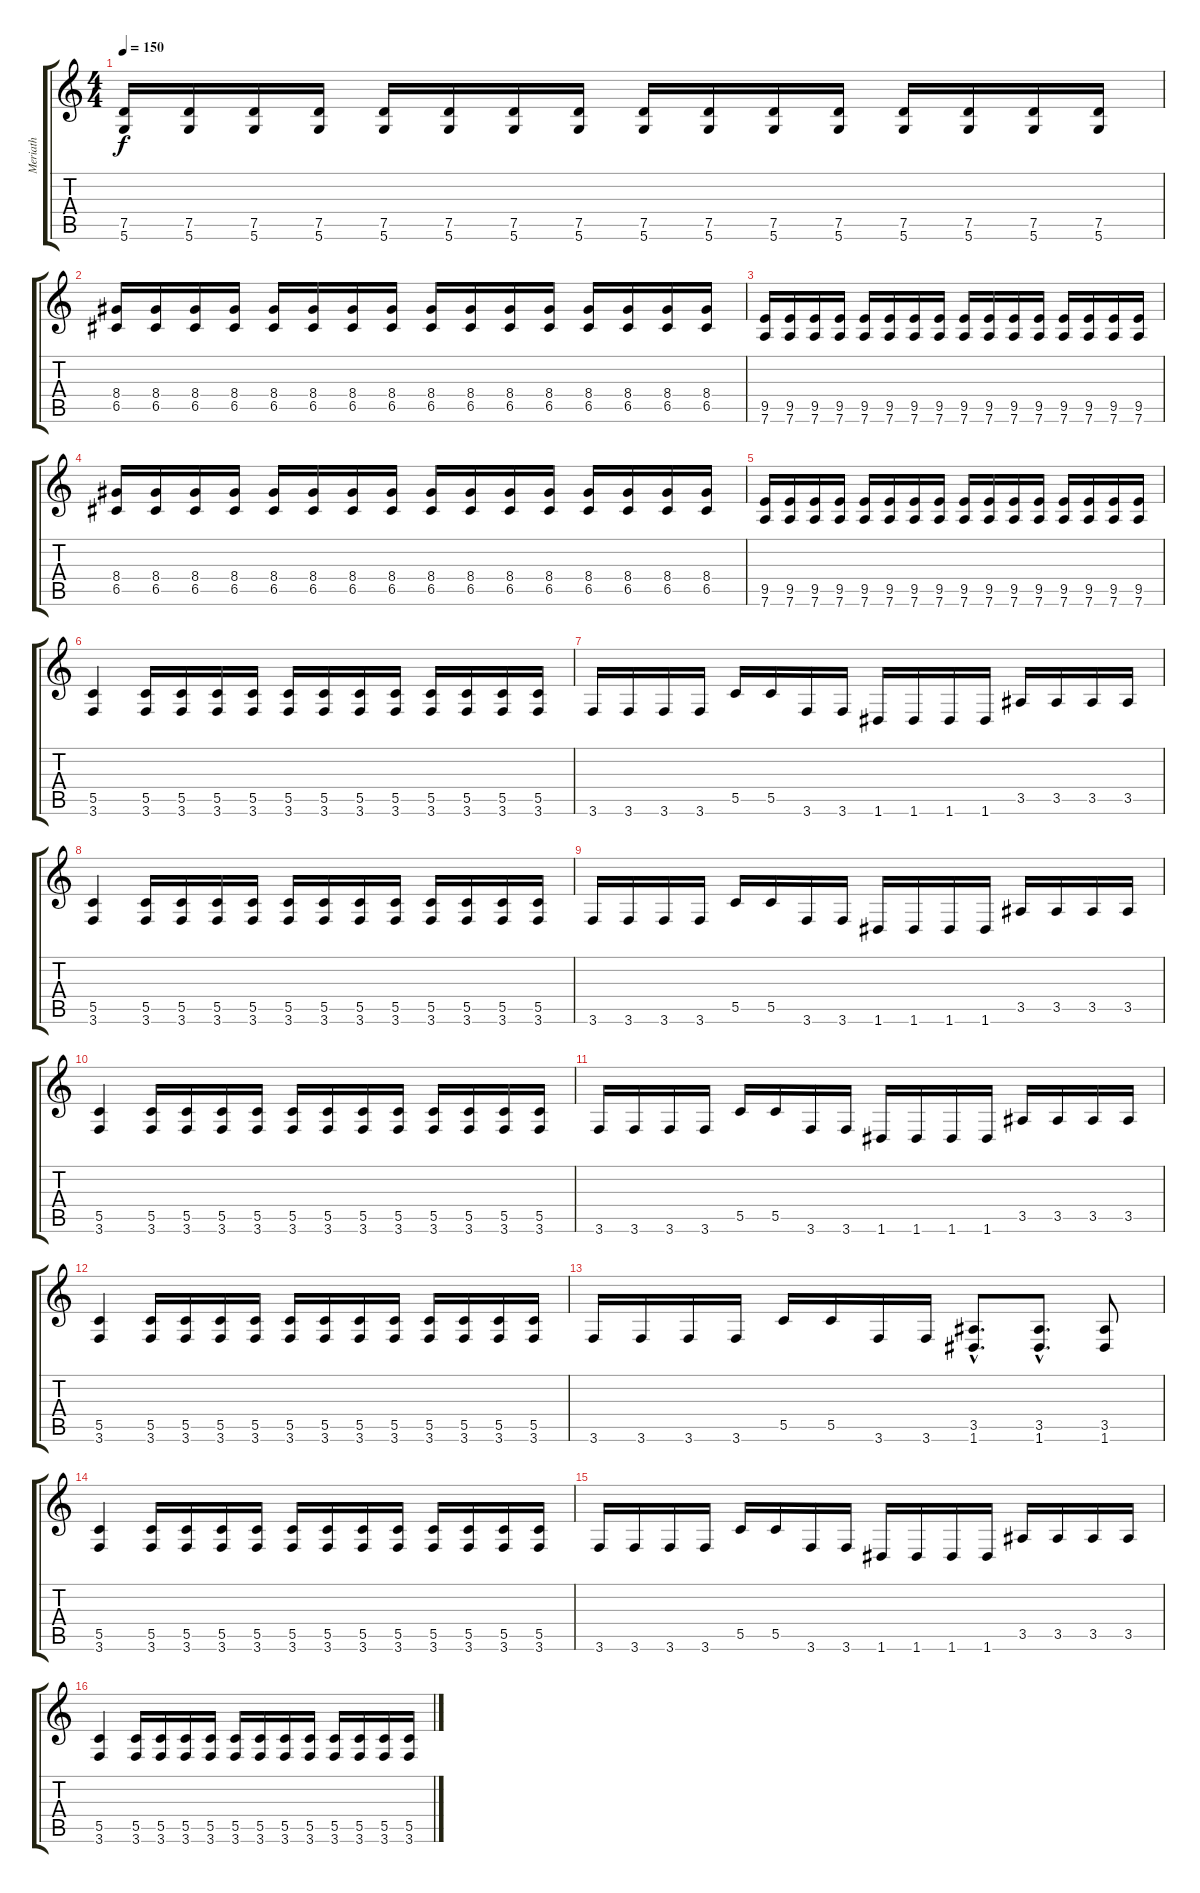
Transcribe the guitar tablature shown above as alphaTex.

\track ("Meriath" "Meriath") {instrument distortionguitar}
\staff {score tabs}
\tuning (D4 A3 F3 C3 G2 D2) {hide}
\ts (4 4)
\tempo 150
\clef g2
\ks c
(7.5 5.6).16{dy f} (7.5 5.6).16 (7.5 5.6).16 (7.5 5.6).16 (7.5 5.6).16 (7.5 5.6).16 (7.5 5.6).16 (7.5 5.6).16 (7.5 5.6).16 (7.5 5.6).16 (7.5 5.6).16 (7.5 5.6).16 (7.5 5.6).16 (7.5 5.6).16 (7.5 5.6).16 (7.5 5.6).16 |
(8.4 6.5).16 (8.4 6.5).16 (8.4 6.5).16 (8.4 6.5).16 (8.4 6.5).16 (8.4 6.5).16 (8.4 6.5).16 (8.4 6.5).16 (8.4 6.5).16 (8.4 6.5).16 (8.4 6.5).16 (8.4 6.5).16 (8.4 6.5).16 (8.4 6.5).16 (8.4 6.5).16 (8.4 6.5).16 |
(9.5 7.6).16 (9.5 7.6).16 (9.5 7.6).16 (9.5 7.6).16 (9.5 7.6).16 (9.5 7.6).16 (9.5 7.6).16 (9.5 7.6).16 (9.5 7.6).16 (9.5 7.6).16 (9.5 7.6).16 (9.5 7.6).16 (9.5 7.6).16 (9.5 7.6).16 (9.5 7.6).16 (9.5 7.6).16 |
(8.4 6.5).16 (8.4 6.5).16 (8.4 6.5).16 (8.4 6.5).16 (8.4 6.5).16 (8.4 6.5).16 (8.4 6.5).16 (8.4 6.5).16 (8.4 6.5).16 (8.4 6.5).16 (8.4 6.5).16 (8.4 6.5).16 (8.4 6.5).16 (8.4 6.5).16 (8.4 6.5).16 (8.4 6.5).16 |
(9.5 7.6).16 (9.5 7.6).16 (9.5 7.6).16 (9.5 7.6).16 (9.5 7.6).16 (9.5 7.6).16 (9.5 7.6).16 (9.5 7.6).16 (9.5 7.6).16 (9.5 7.6).16 (9.5 7.6).16 (9.5 7.6).16 (9.5 7.6).16 (9.5 7.6).16 (9.5 7.6).16 (9.5 7.6).16 |
(5.5 3.6).4 (5.5 3.6).16 (5.5 3.6).16 (5.5 3.6).16 (5.5 3.6).16 (5.5 3.6).16 (5.5 3.6).16 (5.5 3.6).16 (5.5 3.6).16 (5.5 3.6).16 (5.5 3.6).16 (5.5 3.6).16 (5.5 3.6).16 |
3.6.16 3.6.16 3.6.16 3.6.16 5.5.16 5.5.16 3.6.16 3.6.16 1.6.16 1.6.16 1.6.16 1.6.16 3.5.16 3.5.16 3.5.16 3.5.16 |
(5.5 3.6).4 (5.5 3.6).16 (5.5 3.6).16 (5.5 3.6).16 (5.5 3.6).16 (5.5 3.6).16 (5.5 3.6).16 (5.5 3.6).16 (5.5 3.6).16 (5.5 3.6).16 (5.5 3.6).16 (5.5 3.6).16 (5.5 3.6).16 |
3.6.16 3.6.16 3.6.16 3.6.16 5.5.16 5.5.16 3.6.16 3.6.16 1.6.16 1.6.16 1.6.16 1.6.16 3.5.16 3.5.16 3.5.16 3.5.16 |
(5.5 3.6).4 (5.5 3.6).16 (5.5 3.6).16 (5.5 3.6).16 (5.5 3.6).16 (5.5 3.6).16 (5.5 3.6).16 (5.5 3.6).16 (5.5 3.6).16 (5.5 3.6).16 (5.5 3.6).16 (5.5 3.6).16 (5.5 3.6).16 |
3.6.16 3.6.16 3.6.16 3.6.16 5.5.16 5.5.16 3.6.16 3.6.16 1.6.16 1.6.16 1.6.16 1.6.16 3.5.16 3.5.16 3.5.16 3.5.16 |
(5.5 3.6).4 (5.5 3.6).16 (5.5 3.6).16 (5.5 3.6).16 (5.5 3.6).16 (5.5 3.6).16 (5.5 3.6).16 (5.5 3.6).16 (5.5 3.6).16 (5.5 3.6).16 (5.5 3.6).16 (5.5 3.6).16 (5.5 3.6).16 |
3.6.16 3.6.16 3.6.16 3.6.16 5.5.16 5.5.16 3.6.16 3.6.16 (3.5{hac} 1.6{hac}).8{d} (3.5{hac} 1.6{hac}).8{d} (3.5 1.6).8 |
(5.5 3.6).4 (5.5 3.6).16 (5.5 3.6).16 (5.5 3.6).16 (5.5 3.6).16 (5.5 3.6).16 (5.5 3.6).16 (5.5 3.6).16 (5.5 3.6).16 (5.5 3.6).16 (5.5 3.6).16 (5.5 3.6).16 (5.5 3.6).16 |
3.6.16 3.6.16 3.6.16 3.6.16 5.5.16 5.5.16 3.6.16 3.6.16 1.6.16 1.6.16 1.6.16 1.6.16 3.5.16 3.5.16 3.5.16 3.5.16 |
(5.5 3.6).4 (5.5 3.6).16 (5.5 3.6).16 (5.5 3.6).16 (5.5 3.6).16 (5.5 3.6).16 (5.5 3.6).16 (5.5 3.6).16 (5.5 3.6).16 (5.5 3.6).16 (5.5 3.6).16 (5.5 3.6).16 (5.5 3.6).16
